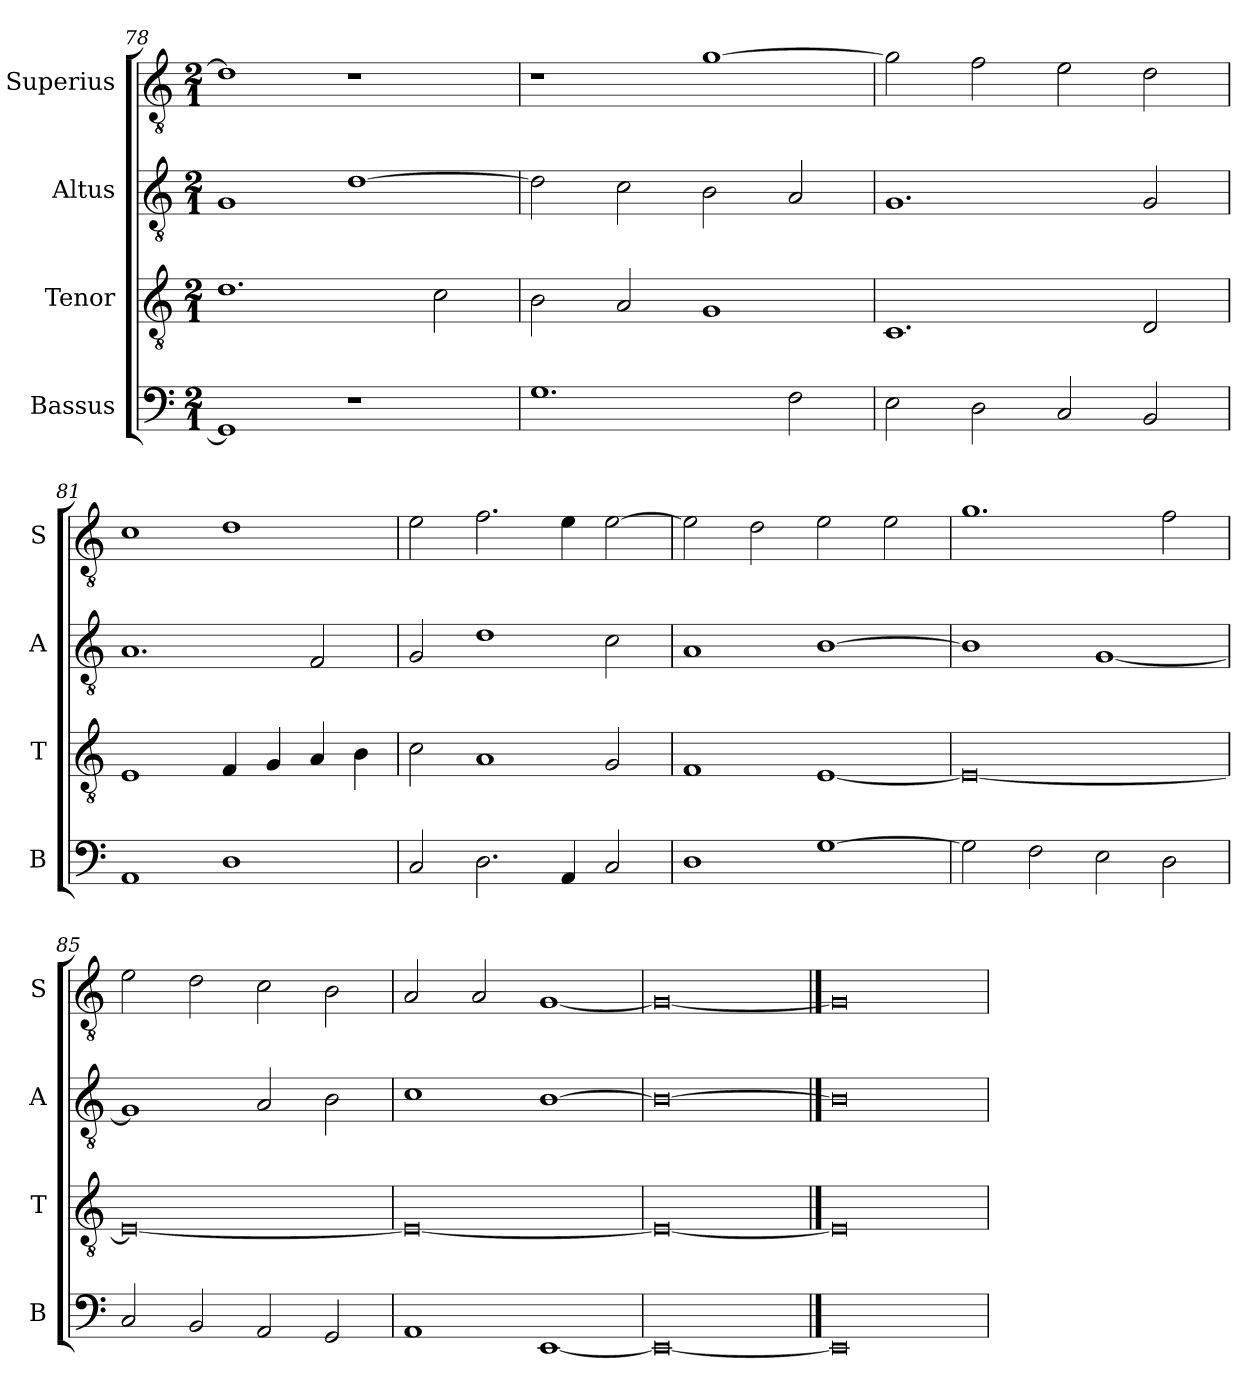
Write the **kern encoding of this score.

**kern	**kern	**kern	**kern
*part4	*part3	*part2	*part1
*staff4	*staff3	*staff2	*staff1
*I"Bassus	*I"Tenor	*I"Altus	*I"Superius
*I'B	*I'T	*I'A	*I'S
*clefF4	*clefGv2	*clefGv2	*clefGv2
*k[]	*k[]	*k[]	*k[]
*C:	*C:	*C:	*C:
*M2/1	*M2/1	*M2/1	*M2/1
=78	=78	=78	=78
1GG]	1.d	1G	1d]
1r	.	[1d	1r
.	2c	.	.
=79	=79	=79	=79
1.G	2B	2d]	1r
.	2A	2c	.
.	1G	2B	[1g
2F	.	2A	.
=80	=80	=80	=80
2E	1.C	1.G	2g]
2D	.	.	2f
2C	.	.	2e
2BB	2D	2G	2d
=81	=81	=81	=81
1AA	1E	1.A	1c
1D	4F	.	1d
.	4G	.	.
.	4A	2F	.
.	4B	.	.
=82	=82	=82	=82
2C	2c	2G	2e
2.D	1A	1d	2.f
4AA	.	.	4e
2C	2G	2c	[2e
=83	=83	=83	=83
1D	1F	1A	2e]
.	.	.	2d
[1G	[1E	[1B	2e
.	.	.	2e
=84	=84	=84	=84
2G]	0E_	1B]	1.g
2F	.	.	.
2E	.	[1G	.
2D	.	.	2f
=85	=85	=85	=85
2C	0E_	1G]	2e
2BB	.	.	2d
2AA	.	2A	2c
2GG	.	2B	2B
=86	=86	=86	=86
1AA	0E_	1c	2A
.	.	.	2A
[1EE	.	[1B	[1G
=87	=87	=87	=87
0EE_	0E_	0B_	0G_
==88	==88	==88	==88
0EE]	0E]	0B]	0G]
=	=	=	=
*-	*-	*-	*-
